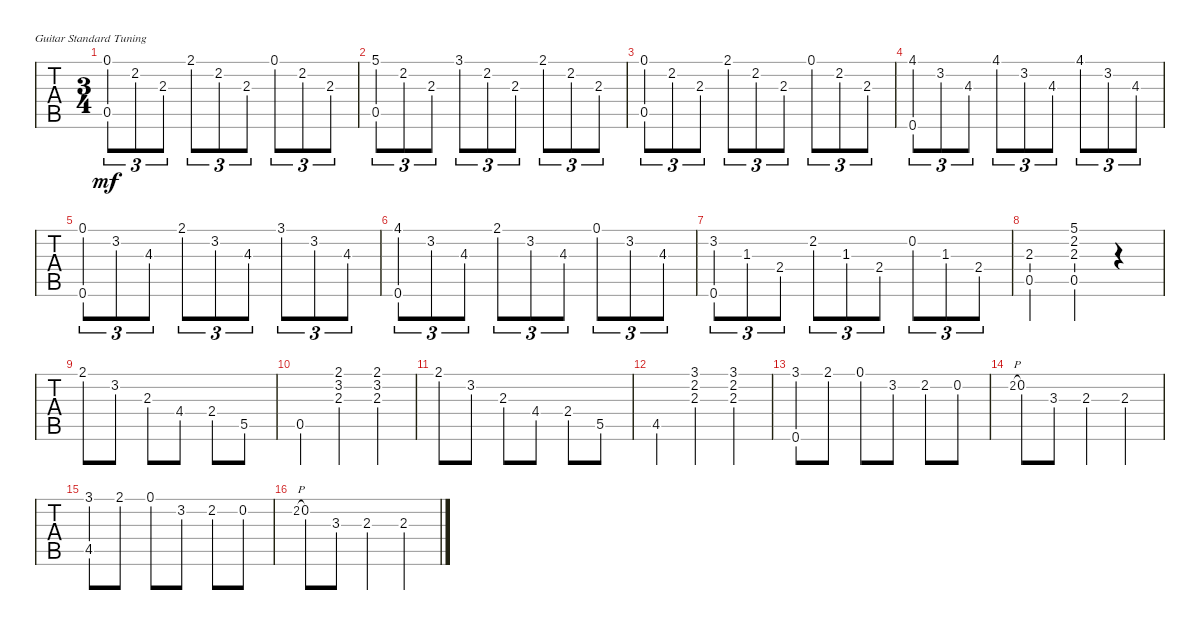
\defaultSystemsLayout 4
\bracketExtendMode groupsimilarinstruments
\singleTrackTrackNamePolicy hidden
\multiTrackTrackNamePolicy hidden
\firstSystemTrackNameOrientation horizontal
\otherSystemsTrackNameOrientation horizontal
\track ("Nylon Guitar" "N-Gt") {instrument acousticguitarnylon}
\staff {tabs}
\tuning (E4 B3 G3 D3 A2 E2)
\ts (3 4)
\tempo (120 hide)
\clef g2
\ks a
(0.5 0.1).8{tu (3 2) dy mf} 2.2.8{tu (3 2)} 2.3.8{tu (3 2)} 2.1.8{tu (3 2)} 2.2.8{tu (3 2)} 2.3.8{tu (3 2)} 0.1.8{tu (3 2)} 2.2.8{tu (3 2)} 2.3.8{tu (3 2)} |
(0.5 5.1).8{tu (3 2)} 2.2.8{tu (3 2)} 2.3.8{tu (3 2)} 3.1.8{tu (3 2)} 2.2.8{tu (3 2)} 2.3.8{tu (3 2)} 2.1.8{tu (3 2)} 2.2.8{tu (3 2)} 2.3.8{tu (3 2)} |
(0.5 0.1).8{tu (3 2)} 2.2.8{tu (3 2)} 2.3.8{tu (3 2)} 2.1.8{tu (3 2)} 2.2.8{tu (3 2)} 2.3.8{tu (3 2)} 0.1.8{tu (3 2)} 2.2.8{tu (3 2)} 2.3.8{tu (3 2)} |
(4.1 0.6).8{tu (3 2)} 3.2.8{tu (3 2)} 4.3.8{tu (3 2)} 4.1.8{tu (3 2)} 3.2.8{tu (3 2)} 4.3.8{tu (3 2)} 4.1.8{tu (3 2)} 3.2.8{tu (3 2)} 4.3.8{tu (3 2)} |
(0.1 0.6).8{tu (3 2)} 3.2.8{tu (3 2)} 4.3.8{tu (3 2)} 2.1.8{tu (3 2)} 3.2.8{tu (3 2)} 4.3.8{tu (3 2)} 3.1.8{tu (3 2)} 3.2.8{tu (3 2)} 4.3.8{tu (3 2)} |
(4.1 0.6).8{tu (3 2)} 3.2.8{tu (3 2)} 4.3.8{tu (3 2)} 2.1.8{tu (3 2)} 3.2.8{tu (3 2)} 4.3.8{tu (3 2)} 0.1.8{tu (3 2)} 3.2.8{tu (3 2)} 4.3.8{tu (3 2)} |
(3.2 0.6).8{tu (3 2)} 1.3.8{tu (3 2)} 2.4.8{tu (3 2)} 2.2.8{tu (3 2)} 1.3.8{tu (3 2)} 2.4.8{tu (3 2)} 0.2.8{tu (3 2)} 1.3.8{tu (3 2)} 2.4.8{tu (3 2)} |
(2.3 0.5).4 (0.5 2.2 2.3 5.1{ac}).4 r.4 |
\ks d
2.1.8 3.2.8 2.3.8 4.4.8 2.4.8 5.5.8 |
0.5.4 (2.1 3.2 2.3).4 (2.3 3.2 2.1).4 |
2.1.8 3.2.8 2.3.8 4.4.8 2.4.8 5.5.8 |
4.5.4 (3.1 2.2 2.3).4 (2.3 2.2 3.1).4 |
(0.6 3.1).8 2.1.8 0.1.8 3.2.8 2.2.8 0.2.8 |
2.2{h}.8{gr} 0.2.8 3.3.8 2.3.4 2.3.4 |
(3.1 4.5).8 2.1.8 0.1.8 3.2.8 2.2.8 0.2.8 |
2.2{h}.8{gr} 0.2.8 3.3.8 2.3.4 2.3.4
